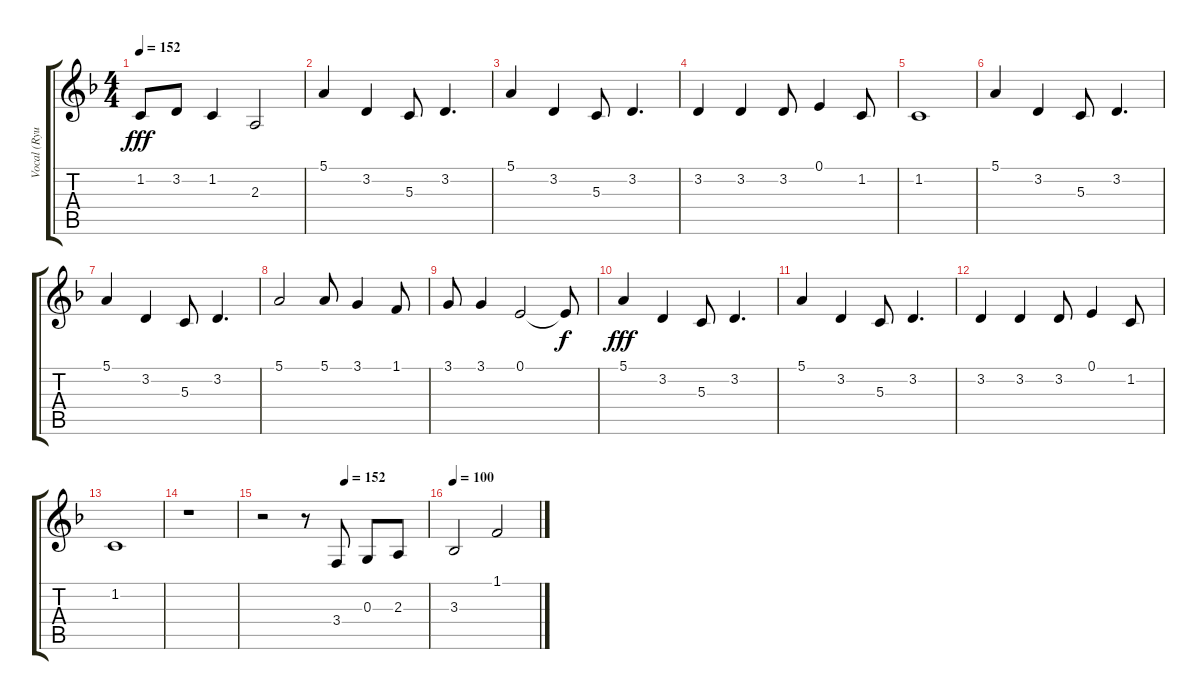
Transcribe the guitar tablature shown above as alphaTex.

\track ("Vocal (Ryuchi, Guiness-book-man)" "Vocal (Ryu") {instrument pad1newage}
\staff {score tabs}
\tuning (E4 B3 G3 D3 A2 E2) {hide}
\ts (4 4)
\tempo 152
\clef g2
\ks f
1.2.8{dy fff} 3.2.8 1.2.4 2.3.2 |
5.1.4 3.2.4 5.3.8 3.2.4{d} |
5.1.4 3.2.4 5.3.8 3.2.4{d} |
3.2.4 3.2.4 3.2.8 0.1.4 1.2.8 |
1.2.1 |
5.1.4 3.2.4 5.3.8 3.2.4{d} |
5.1.4 3.2.4 5.3.8 3.2.4{d} |
5.1.2 5.1.8 3.1.4 1.1.8 |
3.1.8 3.1.4 0.1.2 0.1{t}.8{dy f} |
5.1.4{dy fff} 3.2.4 5.3.8 3.2.4{d} |
5.1.4 3.2.4 5.3.8 3.2.4{d} |
3.2.4 3.2.4 3.2.8 0.1.4 1.2.8 |
1.2.1 |
r.1 |
\tempo (152 0.5)
r.2 r.8 3.4.8 0.3.8 2.3.8 |
\tempo 100
3.3.2 1.1.2
